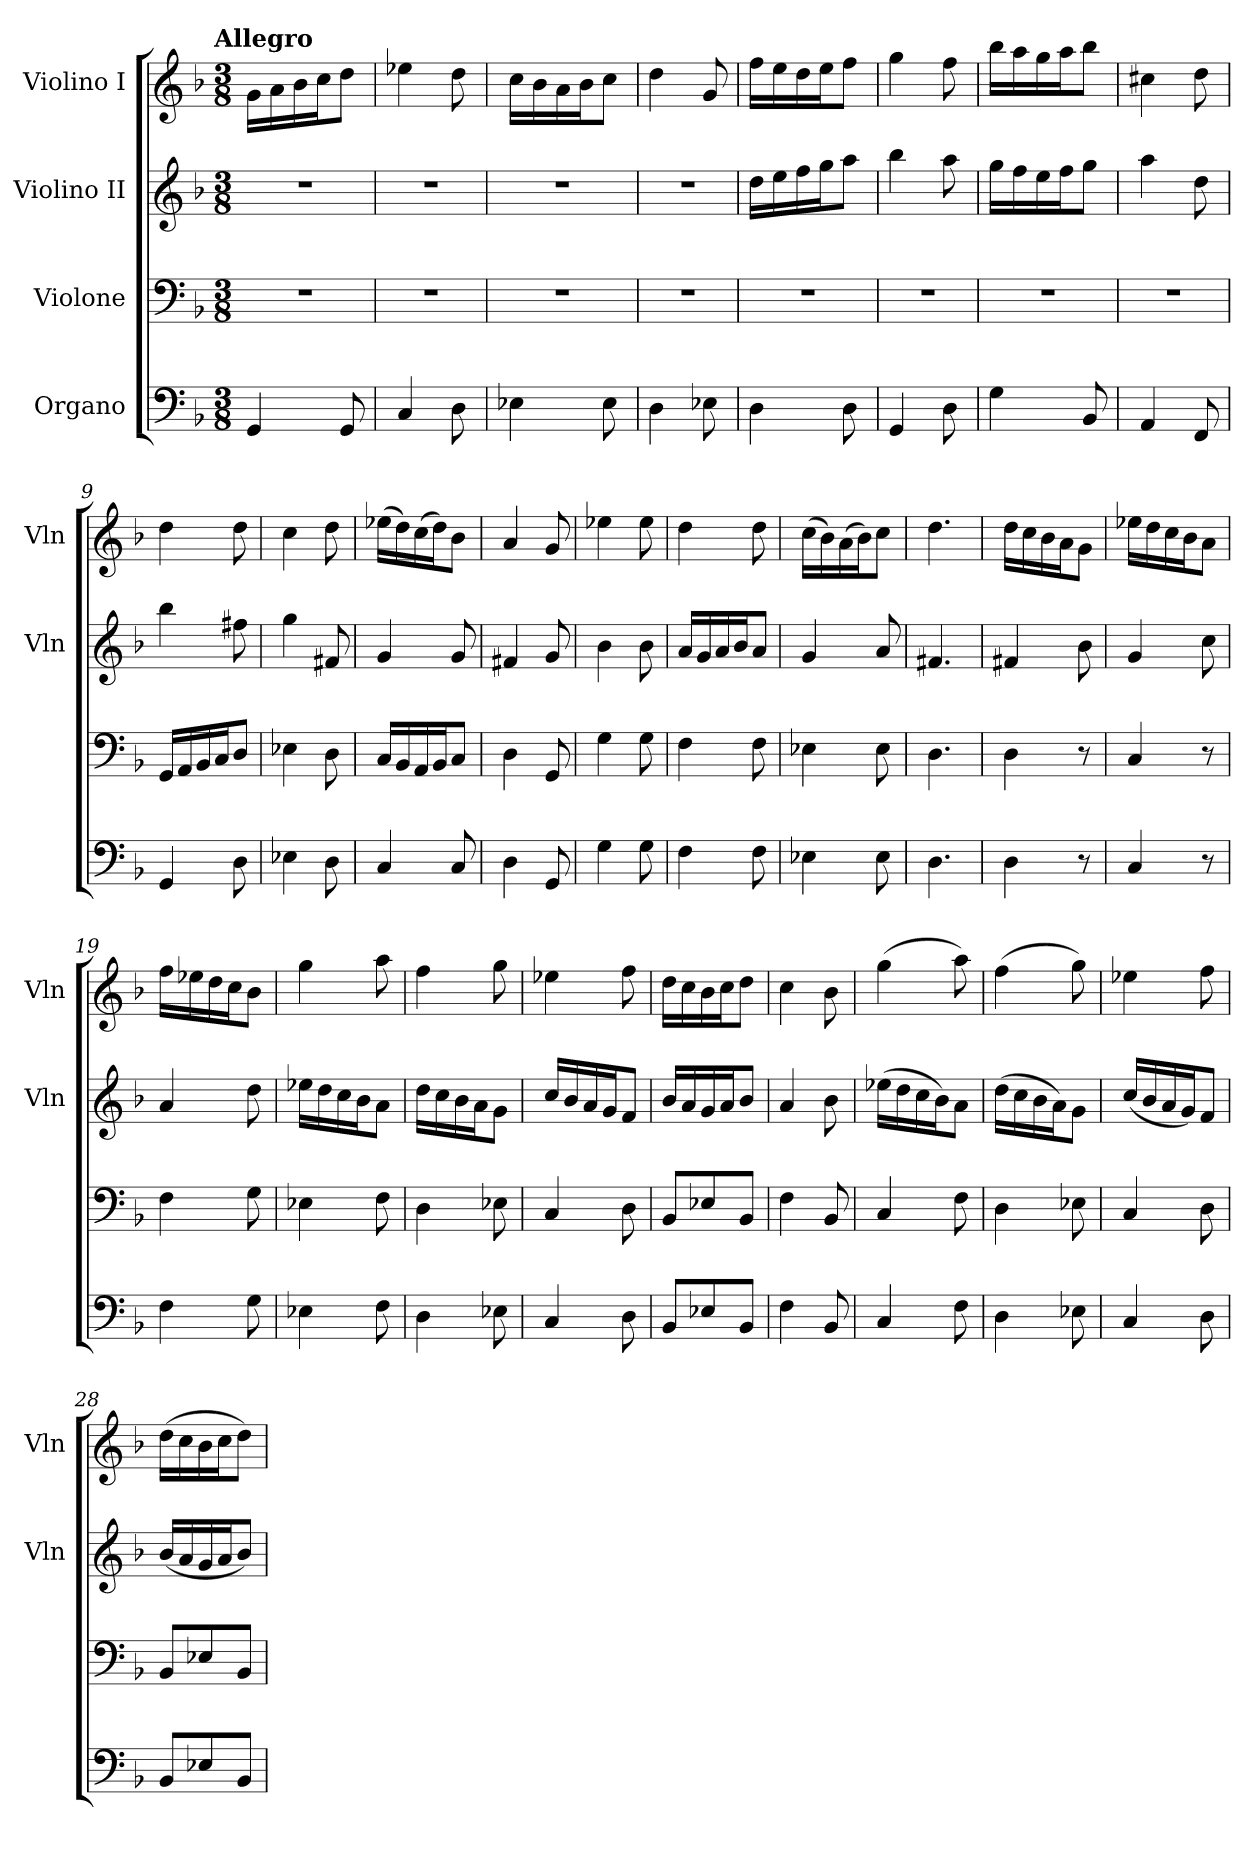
**kern	**kern	**kern	**kern
*part4	*part3	*part2	*part1
*staff4	*staff3	*staff2	*staff1
*I"Organo	*I"Violone	*I"Violino II	*I"Violino I
*	*	*I'Vln	*I'Vln
*clefF4	*clefF4	*clefG2	*clefG2
*k[b-]	*k[b-]	*k[b-]	*k[b-]
*d:	*d:	*d:	*d:
!!LO:TX:omd:t=Allegro
*M3/8	*M3/8	*M3/8	*M3/8
*MM132	*MM132	*MM132	*MM132
=1	=1	=1	=1
4GG	4.r	4.r	16gLL
.	.	.	16a
.	.	.	16b-
.	.	.	16ccJ
8GG	.	.	8ddJ
=2	=2	=2	=2
4C	4.r	4.r	4ee-X
8D	.	.	8dd
=3	=3	=3	=3
4E-X	4.r	4.r	16ccLL
.	.	.	16b-
.	.	.	16a
.	.	.	16b-J
8E-	.	.	8ccJ
=4	=4	=4	=4
4D	4.r	4.r	4dd
8E-X	.	.	8g
=5	=5	=5	=5
4D	4.r	16ddLL	16ffLL
.	.	16ee	16ee
.	.	16ff	16dd
.	.	16ggJ	16eeJ
8D	.	8aaJ	8ffJ
=6	=6	=6	=6
4GG	4.r	4bb-	4gg
8D	.	8aa	8ff
=7	=7	=7	=7
4G	4.r	16ggLL	16bb-LL
.	.	16ff	16aa
.	.	16ee	16gg
.	.	16ffJ	16aaJ
8BB-	.	8ggJ	8bb-J
=8	=8	=8	=8
4AA	4.r	4aa	4cc#X
8FF	.	8dd	8dd
=9	=9	=9	=9
4GG	16GGLL	4bb-	4dd
.	16AA	.	.
.	16BB-	.	.
.	16CJ	.	.
8D	8DJ	8ff#X	8dd
=10	=10	=10	=10
4E-X	4E-X	4gg	4cc
8D	8D	8f#X	8dd
=11	=11	=11	=11
4C	16CLL	4g	(16ee-XLL
.	16BB-	.	16dd)
.	16AA	.	(16cc
.	16BB-J	.	16ddJ)
8C	8CJ	8g	8b-J
=12	=12	=12	=12
4D	4D	4f#X	4a
8GG	8GG	8g	8g
=13	=13	=13	=13
4G	4G	4b-	4ee-X
8G	8G	8b-	8ee-
=14	=14	=14	=14
4F	4F	16aLL	4dd
.	.	16g	.
.	.	16a	.
.	.	16b-J	.
8F	8F	8aJ	8dd
=15	=15	=15	=15
4E-X	4E-X	4g	(16ccLL
.	.	.	16b-)
.	.	.	(16a
.	.	.	16b-J)
8E-	8E-	8a	8ccJ
=16	=16	=16	=16
4.D	4.D	4.f#X	4.dd
=17	=17	=17	=17
4D	4D	4f#X	16ddLL
.	.	.	16cc
.	.	.	16b-
.	.	.	16aJ
8r	8r	8b-	8gJ
=18	=18	=18	=18
4C	4C	4g	16ee-XLL
.	.	.	16dd
.	.	.	16cc
.	.	.	16b-J
8r	8r	8cc	8aJ
=19	=19	=19	=19
4F	4F	4a	16ffLL
.	.	.	16ee-X
.	.	.	16dd
.	.	.	16ccJ
8G	8G	8dd	8b-J
=20	=20	=20	=20
4E-X	4E-X	16ee-XLL	4gg
.	.	16dd	.
.	.	16cc	.
.	.	16b-J	.
8F	8F	8aJ	8aa
=21	=21	=21	=21
4D	4D	16ddLL	4ff
.	.	16cc	.
.	.	16b-	.
.	.	16aJ	.
8E-X	8E-X	8gJ	8gg
=22	=22	=22	=22
4C	4C	16ccLL	4ee-X
.	.	16b-	.
.	.	16a	.
.	.	16gJ	.
8D	8D	8fJ	8ff
=23	=23	=23	=23
8BB-L	8BB-L	16b-LL	16ddLL
.	.	16a	16cc
8E-X	8E-X	16g	16b-
.	.	16aJ	16ccJ
8BB-J	8BB-J	8b-J	8ddJ
=24	=24	=24	=24
4F	4F	4a	4cc
8BB-	8BB-	8b-	8b-
=25	=25	=25	=25
4C	4C	(16ee-XLL	(4gg
.	.	16dd	.
.	.	16cc	.
.	.	16b-J)	.
8F	8F	8aJ	8aa)
=26	=26	=26	=26
4D	4D	(16ddLL	(4ff
.	.	16cc	.
.	.	16b-	.
.	.	16aJ)	.
8E-X	8E-X	8gJ	8gg)
=27	=27	=27	=27
4C	4C	(16ccLL	4ee-X
.	.	16b-	.
.	.	16a	.
.	.	16gJ)	.
8D	8D	8fJ	8ff
=28	=28	=28	=28
8BB-L	8BB-L	(16b-LL	(16ddLL
.	.	16a	16cc
8E-X	8E-X	16g	16b-
.	.	16aJ	16ccJ
8BB-J	8BB-J	8b-J)	8ddJ)
=	=	=	=
*-	*-	*-	*-
